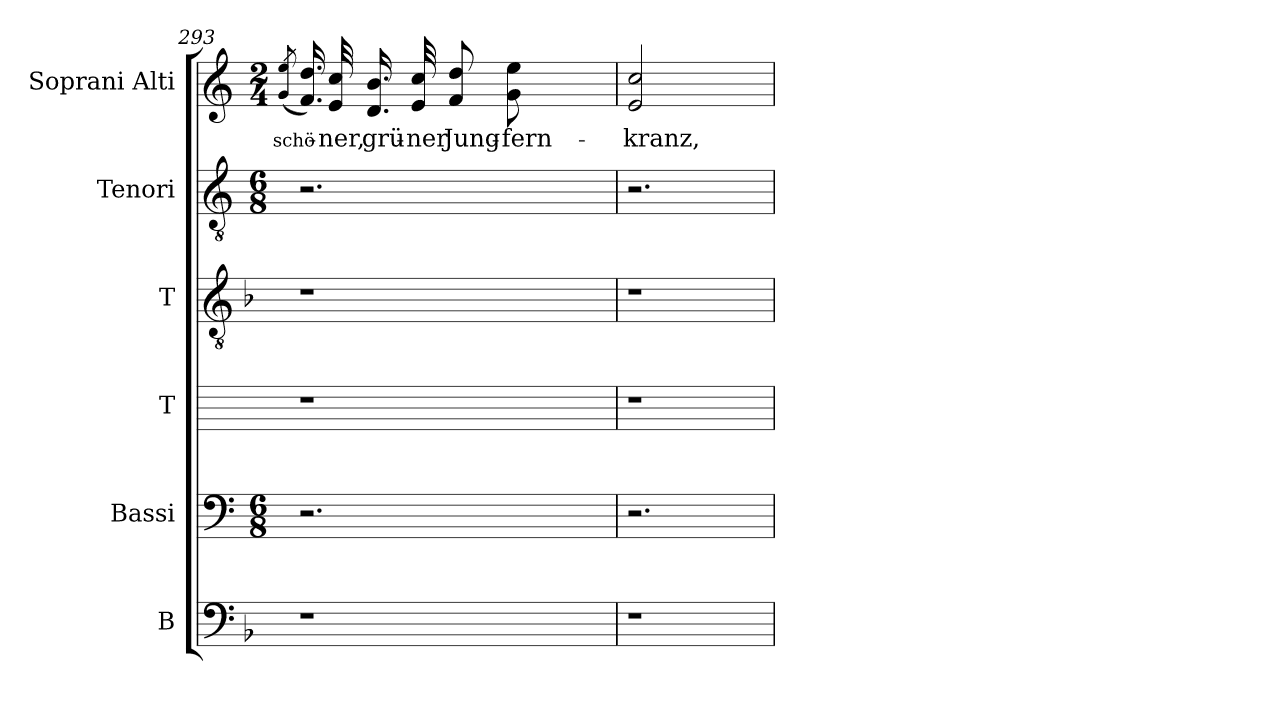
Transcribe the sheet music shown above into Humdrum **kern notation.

**kern	**kern	**kern	**kern	**kern	**kern	**text
*part6	*part5	*part4	*part3	*part2	*part1	*part1
*staff6	*staff5	*staff4	*staff3	*staff2	*staff1	*staff1
*I"B	*I"Bassi	*I"T	*I"T	*I"Tenori	*I"Soprani  Alti	*
*I'B	*I'B	*I'T	*I'T	*I'T	*I'S  A	*
!!LO:LB:g=z
*clefF4	*clefF4	*	*clefGv2	*clefGv2	*clefG2	*
*k[b-]	*k[]	*	*k[b-]	*k[]	*k[]	*
*F:	*C:	*	*F:	*C:	*C:	*
*	*M6/8	*	*	*M6/8	*M2/4	*
=293	=293	=293	=293	=293	=293	=293
!	!	!	!	!	!	!LO:LY:b
.	.	.	.	.	(<8qee/ 8qg/	schö-
1r	2.r	1r	1r	2.r	16.dd/ 16.f/)	.
!	!	!	!	!	!	!LO:LY:b:cj
.	.	.	.	.	32cc/ 32e/	-ner,
!	!	!	!	!	!	!LO:LY:b:cj
.	.	.	.	.	16.b/ 16.d/	grü-
!	!	!	!	!	!	!LO:LY:b:cj
.	.	.	.	.	32cc/ 32e/	-ner
!	!	!	!	!	!	!LO:LY:b:cj
.	.	.	.	.	8dd/ 8f/	Jung-
!	!	!	!	!	!	!LO:LY:b:cj
.	.	.	.	.	8ee\ 8g\	-fern-
.	.	.	.	.	2ryy	.
.	4ryy	.	.	4ryy	.	.
=294	=294	=294	=294	=294	=294	=294
!	!	!	!	!	!	!LO:LY:b:cj
1r	2.r	1r	1r	2.r	2cc/ 2e/	-kranz,
.	.	.	.	.	2ryy	.
.	4ryy	.	.	4ryy	.	.
=	=	=	=	=	=	=
*-	*-	*-	*-	*-	*-	*-
